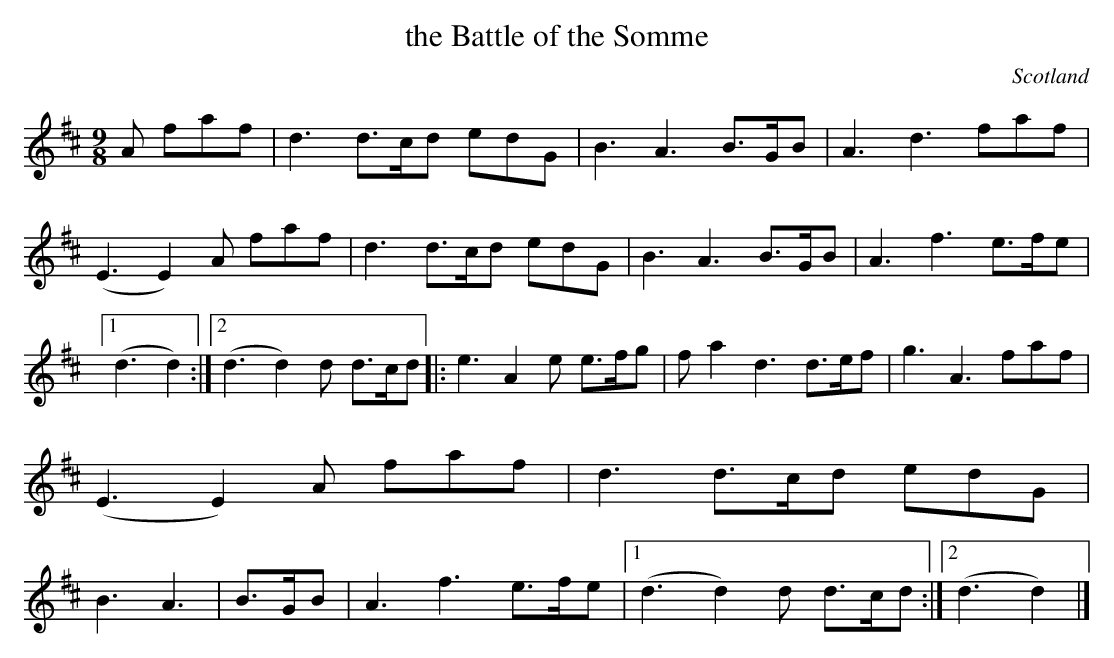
X:1
T:the Battle of the Somme
O:Scotland
M:9/8
K:D
A faf|d3 d>cd edG|B3 A3 B>GB|\
A3 d3 faf|(E3 E2)A faf|\
d3 d>cd edG|B3 A3 B>GB|A3 f3 e>fe\
|1 (d3 d2) :|2 (d3 d2)d d>cd|:\
e3 A2e e>fg|fa2 d3 d>ef|\
g3 A3 faf|(E3 E2)A faf|\
d3 d>cd edG|B3 A3|B>GB|A3 f3 e>fe\
|1 (d3 d2)d d>cd :|2 (d3 d2)|]
